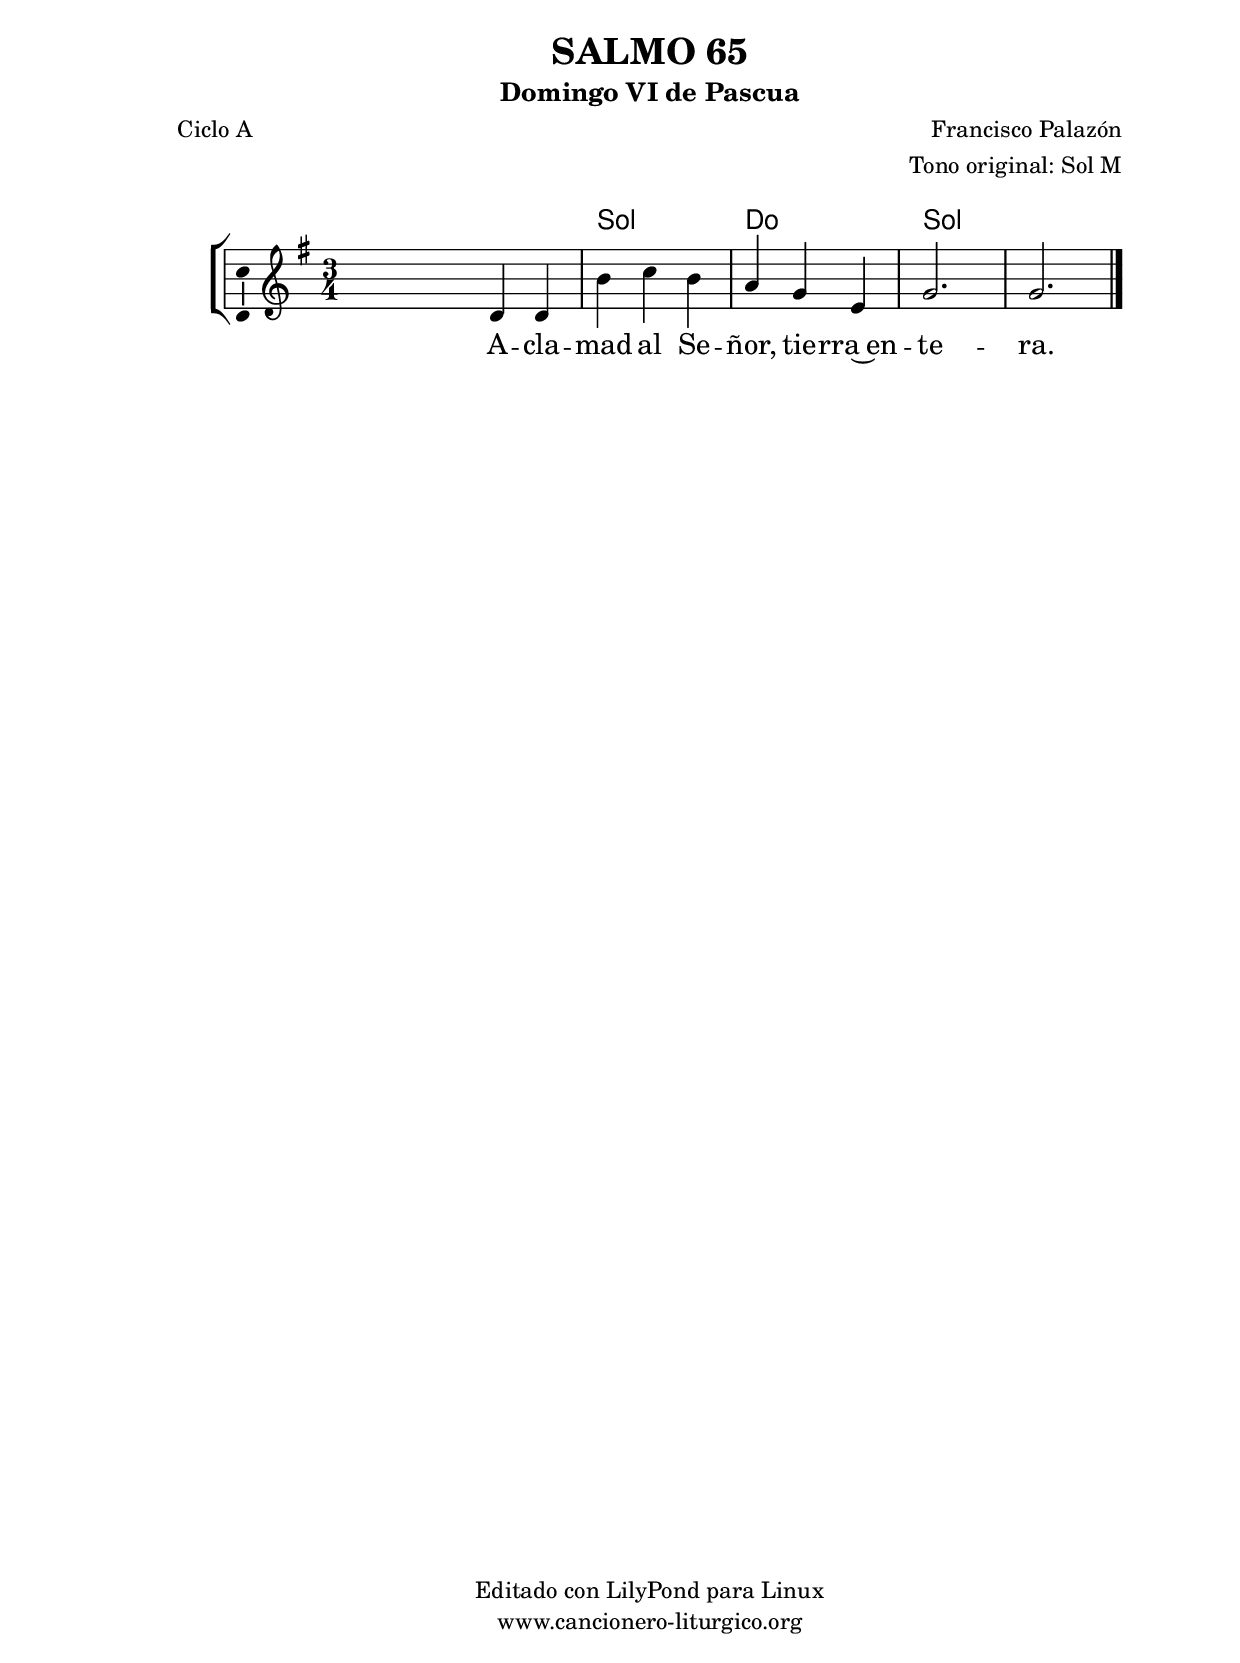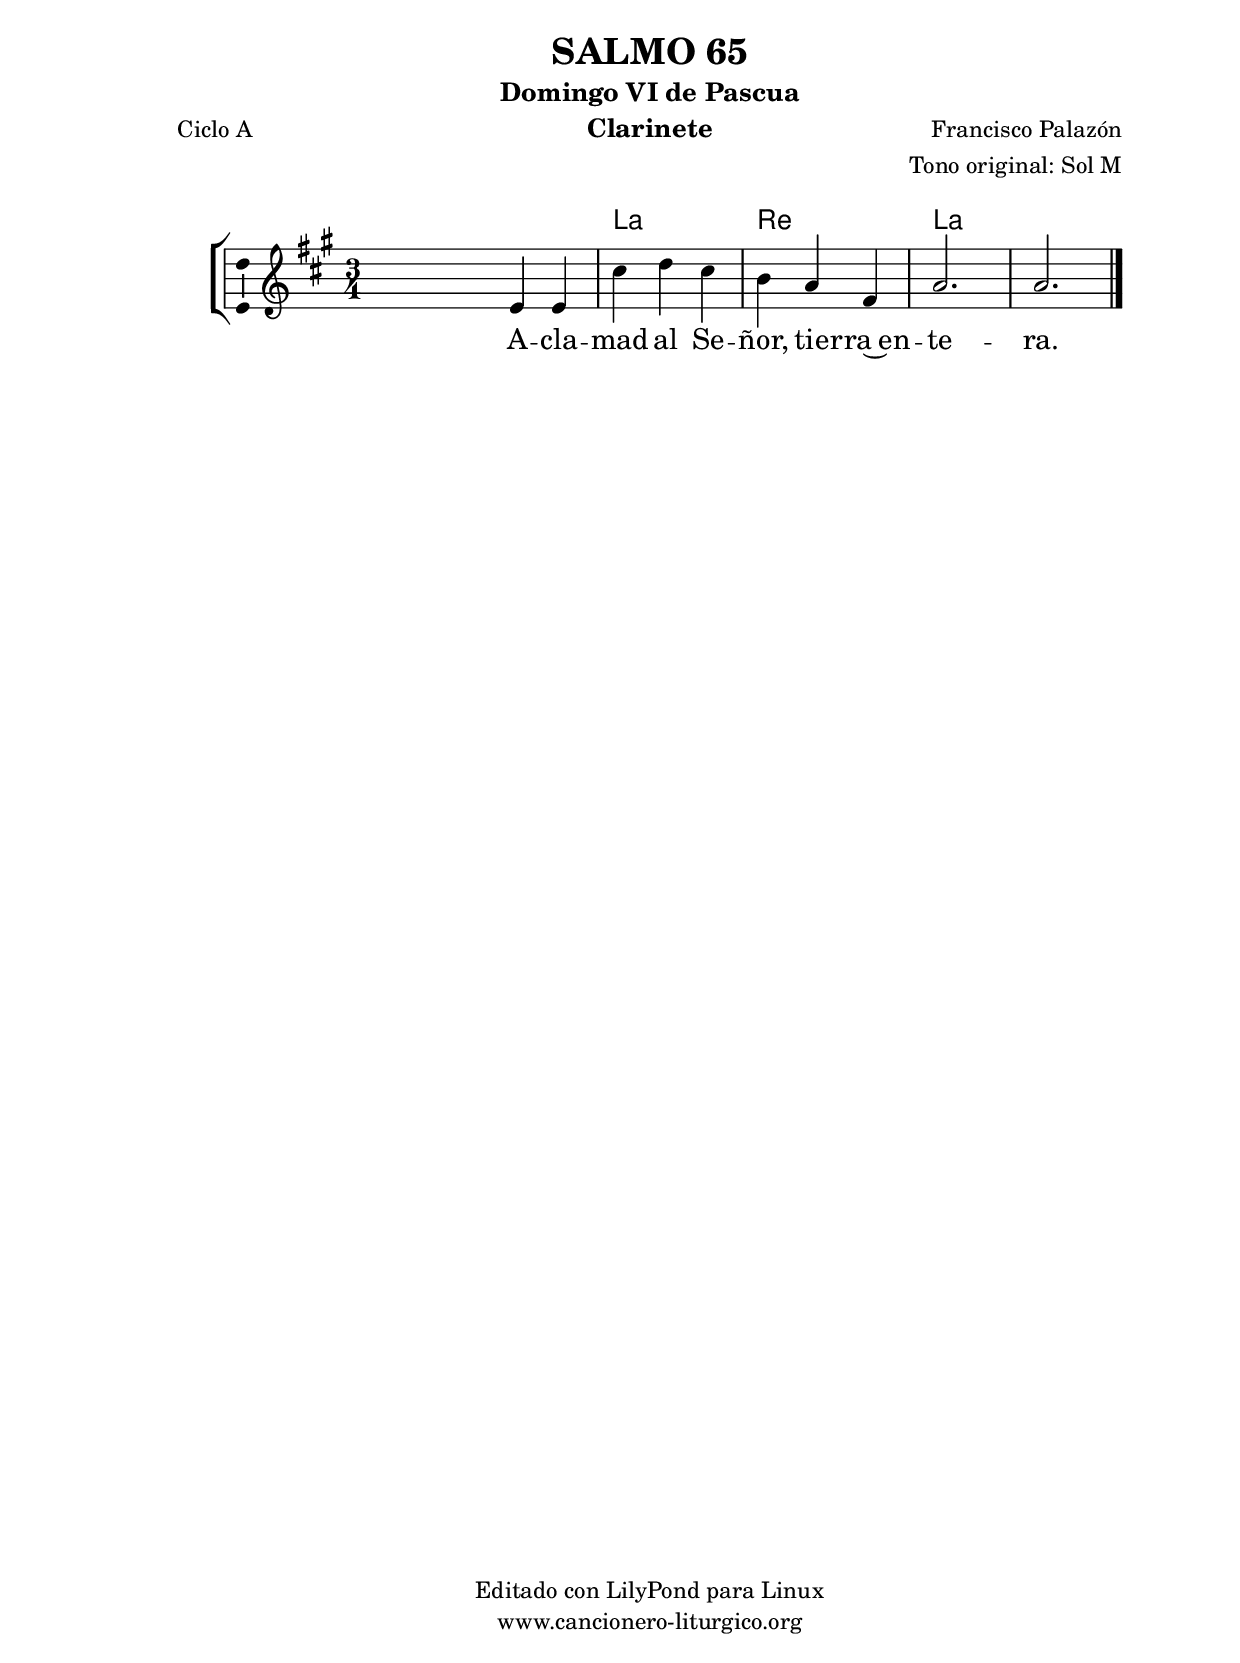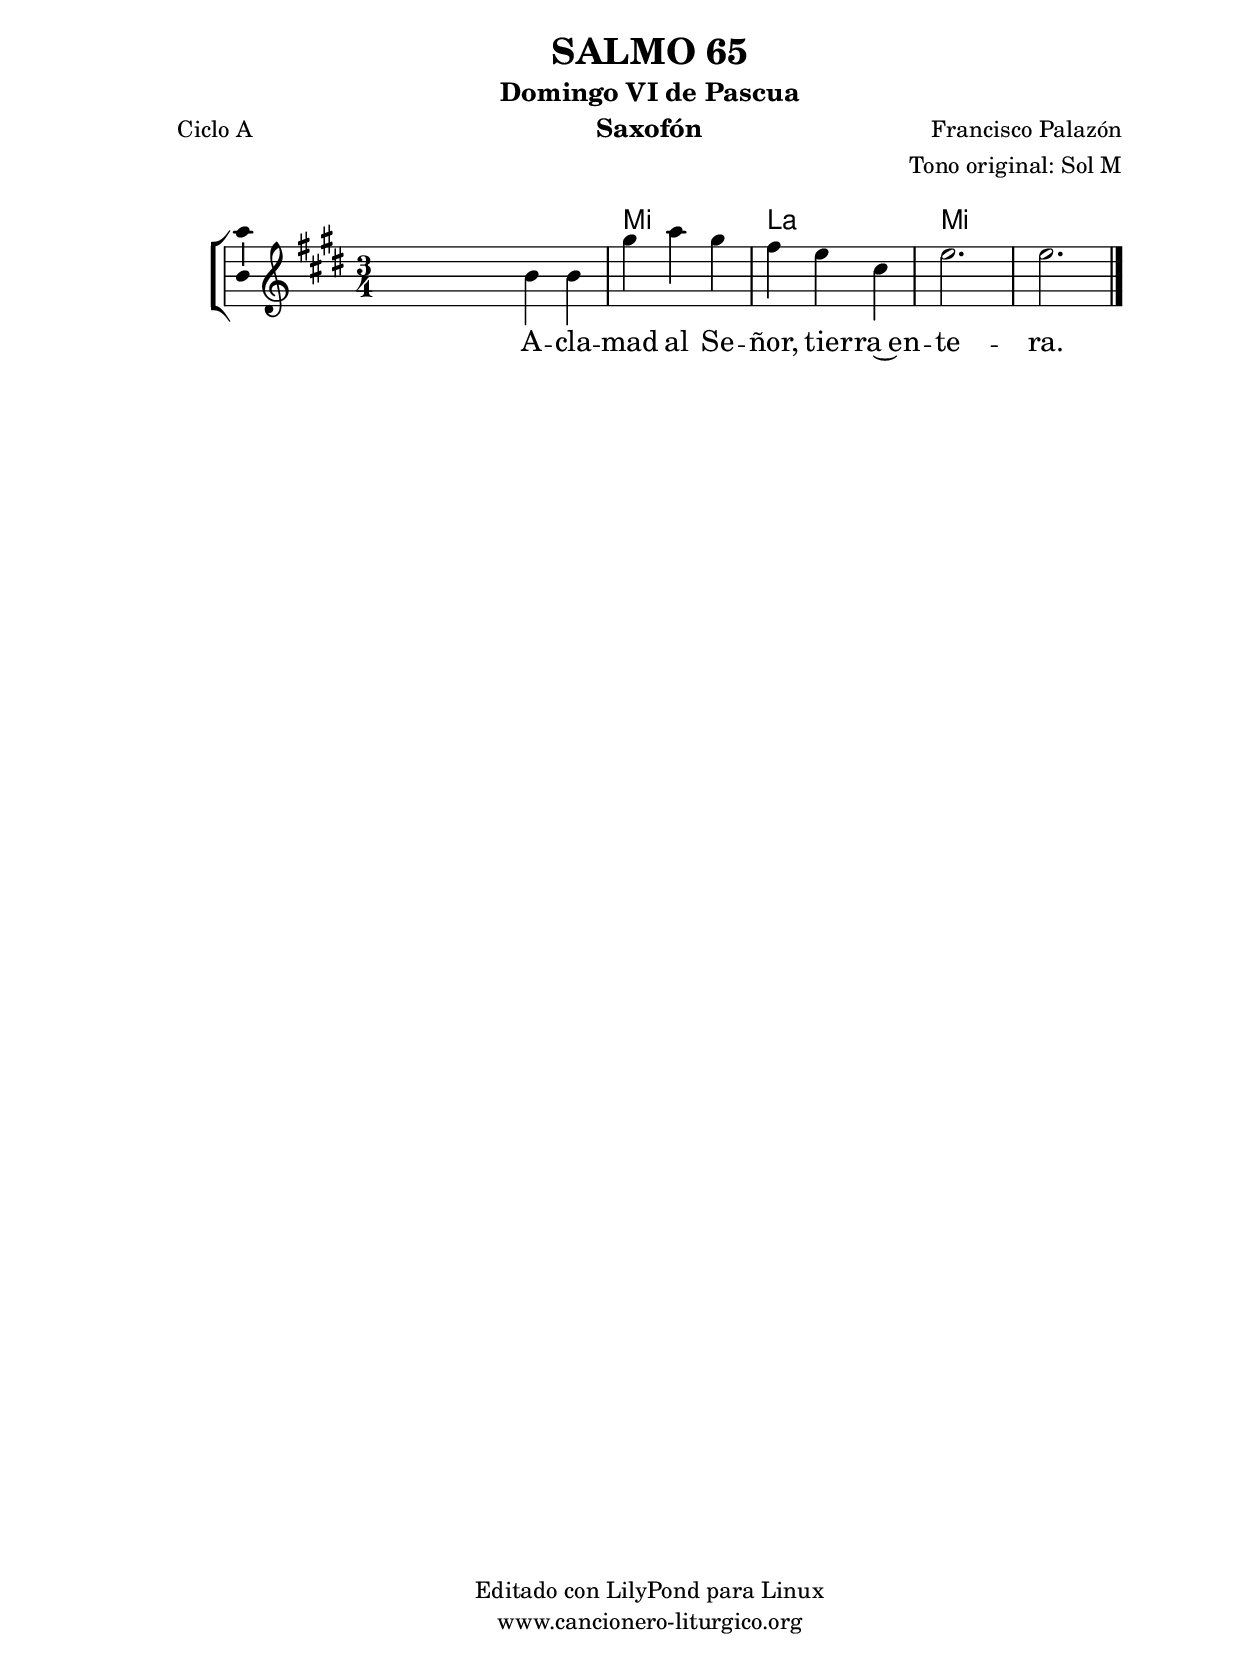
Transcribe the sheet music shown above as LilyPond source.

%
%para convertir .midi en .wav:
%timidity filename.midi -Ow -o finename.wav
%
%
%Para convertir de .wav a .mp3:
%lame -h -m j filename.wav
%
%
%para escuchar el midi:
%timidity nombrefichero.midi
%


%versión de lilypond para la que se ha escrito esta partitura:
\version "2.16.0"

	%Tamaño papel
	#(set-default-paper-size "a4")
	%Tamaño partitura
	#(set-global-staff-size 20)
	%No responde al pulsar sobre una nota
	#(ly:set-option 'point-and-click #f)

%parámetros del encabezamiento:
\header {
	title = "SALMO 65"
	subtitle = "Domingo VI de Pascua"
	composer = "Francisco Palazón"
	poet = "Ciclo A"
	meter = ""
	arranger = "Tono original: Sol M"
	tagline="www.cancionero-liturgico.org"
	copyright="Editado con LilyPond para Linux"
	}

%parámetros asociados al papel:
\paper  {
	oddHeaderMarkup = \markup {\fill-line { \on-the-fly #not-first-page \fromproperty #'header:title \on-the-fly #not-first-page \fromproperty #'header:composer }}
	evenHeaderMarkup = \markup {\fill-line { \fromproperty #'header:composer \fromproperty #'header:title }}
	#(set-paper-size "a4")
	print-page-number = ##f
	first-page-number = 1
	print-first-page-number = ##f
%	head-separation = 3.0 \cm
	top-margin = 2.0 \cm
	bottom-margin = 0.5\cm
%%%	bottom-margin = -1.0\cm
	left-margin = 3.0 \cm
	line-width = 16.0 \cm 
	indent = 8\mm
	interscoreline = 2.\mm
	between-system-space = 15\mm
%	para que las partituras no llenen la hoja:
	ragged-bottom = ##t
%	idem para la última hoja:
	ragged-last-bottom = ##f
%	para que las partituras llenen el ancho del papel:
	ragged-last = ##f
	after-title-space = 2.5 \cm
%page-count=1
%system-count=8

	%Flexible Vertical Spacing
%	markup-markup-spacing =
%	#'((basic-distance . 15) (minimum-distance . 15) (padding . 3))
	markup-system-spacing =
	#'((basic-distance . 15) (minimum-distance . 15) (padding . 3))
	system-system-spacing =
	#'((basic-distance . 15) (minimum-distance . 15) (padding . 3))
	score-system-spacing =
	#'((basic-distance . 15) (minimum-distance . 15) (padding . 5))
%	top-system-spacing = % header
%	#'((basic-distance . 8) (minimum-distance . 0) (padding . 3))
%	top-markup-spacing =
%	#'((basic-distance . 20) (minimum-distance . 20) (padding . 3))
	last-bottom-spacing = % footer
	#'((basic-distance . 5) (minimum-distance . 5) (padding . 3))
%	score-markup-spacing =
%	#'((basic-distance . 16) (minimum-distance . 13) (padding . 3))

	}


%parámetros que afectan a toda la partitura:
global =  {
	%clave de sol (G):
	\clef G
	%armadura:
%	\transpose f a
	\key g \major
	\tempo 4=110
	\set Score.tempoHideNote = ##t
	}


acordes = {
	\italianChords
	\chordmode {
%	\transpose f a
{

s2.
g2. c g s

	}
	}
}

melodia = 
%	\transpose f a
{
	\relative c'{

	\time 3/4

s4 d4 d
b'4 c b
a4 g e
g2.
g2.

	\bar "|."
	}
	}


texto = \lyricmode {
A -- cla -- mad al Se -- ñor, tie -- rra~en -- te -- ra.
	}


acordesStaff = \context ChordNames = acordesStaff <<
	\set chordChanges = ##t
	\acordes
	>>


vozStaff = \context Voice = vozStaff
\with {\consists "Ambitus_engraver"}
<<
%	\set Staff.instrumentName = ""
%	\set Staff.shortInstrumentName = ""
%	\set Staff.midiInstrument = #"clarinet"
%	\set Staff.midiInstrument = #"cello"
%	\set Staff.midiInstrument = #"flute"
	\set Staff.midiInstrument = #"electric guitar (jazz)"
%	\set Staff.midiInstrument = #"english horn"
%	\set Staff.midiInstrument = #"violin"
%	\set Staff.midiInstrument = #"glockenspiel"
	\set Staff.midiMinimumVolume = #0.7
	\set Staff.midiMaximumVolume = #0.9
	\global
	\melodia
	>>


textoStaff = \context Lyrics = textoStaff <<
	\lyricsto vozStaff \texto
	>>

\book {
	\score {
		\context ChoirStaff {
			\override StaffGroup.SystemStartBracket #'collapse-height = #1
			\override Score.SystemStartBar #'collapse-height = #1
			<<
			\acordesStaff
			\vozStaff
			\textoStaff
			>>
			}
		\layout {
	    		\context {
				\Lyrics
				\override LyricText #'font-size = #2
				}
	   		 \context {
				\Score
				%fontSize = #3
				\override StaffSymbol #'staff-space = #(magstep +3)
				%\override Beam #'thickness = #0.55
				%\override SpacingSpanner #'spacing-increment = #1.0
				%\override Slur #'height-limit = #1.5
				}
			}
		}
	\score {
		\unfoldRepeats
		\context ChoirStaff {
			<<
			\acordesStaff
			\vozStaff
			>>
			}
		\midi {
	  		\context {
	  			\Score
				tempoWholesPerMinute = #(ly:make-moment 70 4)
				}
			}
		}
	}

%Partitura para clarinete
#(define output-suffix "C")
\book {
	\header{
		instrument = "Clarinete"
		}
	\score {
		\context ChoirStaff {
			\override StaffGroup.SystemStartBracket #'collapse-height = #1
			\override Score.SystemStartBar #'collapse-height = #1
\transpose c d
			<<
			\acordesStaff
			\vozStaff
			\textoStaff
			>>
			}
		\layout {
	    		\context {
				\Lyrics
				\override LyricText #'font-size = #2
				}
	   		 \context {
				\Score
				%fontSize = #3
				\override StaffSymbol #'staff-space = #(magstep +3)
				%\override Beam #'thickness = #0.55
				%\override SpacingSpanner #'spacing-increment = #1.0
				%\override Slur #'height-limit = #1.5
				}
			}
		}
	}

%Partitura para saxofón
#(define output-suffix "S")
\book {
	\header{
		instrument = "Saxofón"
		}
	\score {
		\context ChoirStaff {
			\override StaffGroup.SystemStartBracket #'collapse-height = #1
			\override Score.SystemStartBar #'collapse-height = #1
\transpose c a
			<<
			\acordesStaff
			\vozStaff
			\textoStaff
			>>
			}
		\layout {
	    		\context {
				\Lyrics
				\override LyricText #'font-size = #2
				}
	   		 \context {
				\Score
				%fontSize = #3
				\override StaffSymbol #'staff-space = #(magstep +3)
				%\override Beam #'thickness = #0.55
				%\override SpacingSpanner #'spacing-increment = #1.0
				%\override Slur #'height-limit = #1.5
				}
			}
		}
	}

